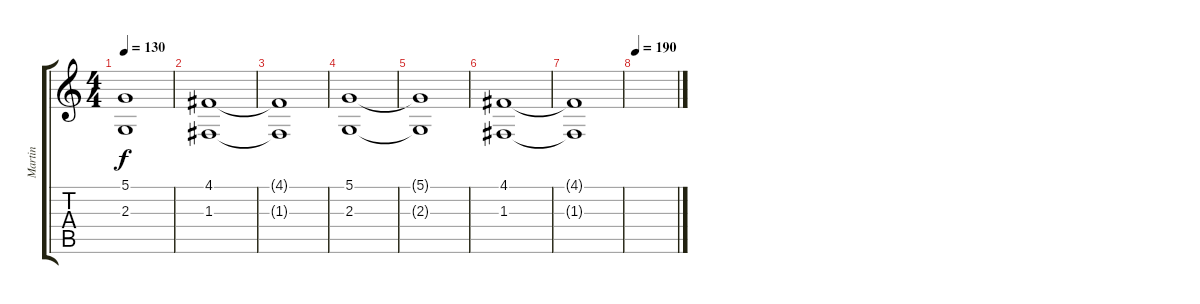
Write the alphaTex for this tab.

\track ("Martin" "Martin") {instrument choiraahs}
\staff {score tabs}
\tuning (D4 A3 F3 C3 G2 D2) {hide}
\ts (4 4)
\tempo 130
\clef g2
\ks c
(5.1{t} 2.3{t}).1{dy f} |
(4.1 1.3).1 |
(4.1{t} 1.3{t}).1 |
(5.1 2.3).1{volume 10} |
(5.1{t} 2.3{t}).1 |
(4.1 1.3).1 |
(4.1{t} 1.3{t}).1 |
\tempo 190
